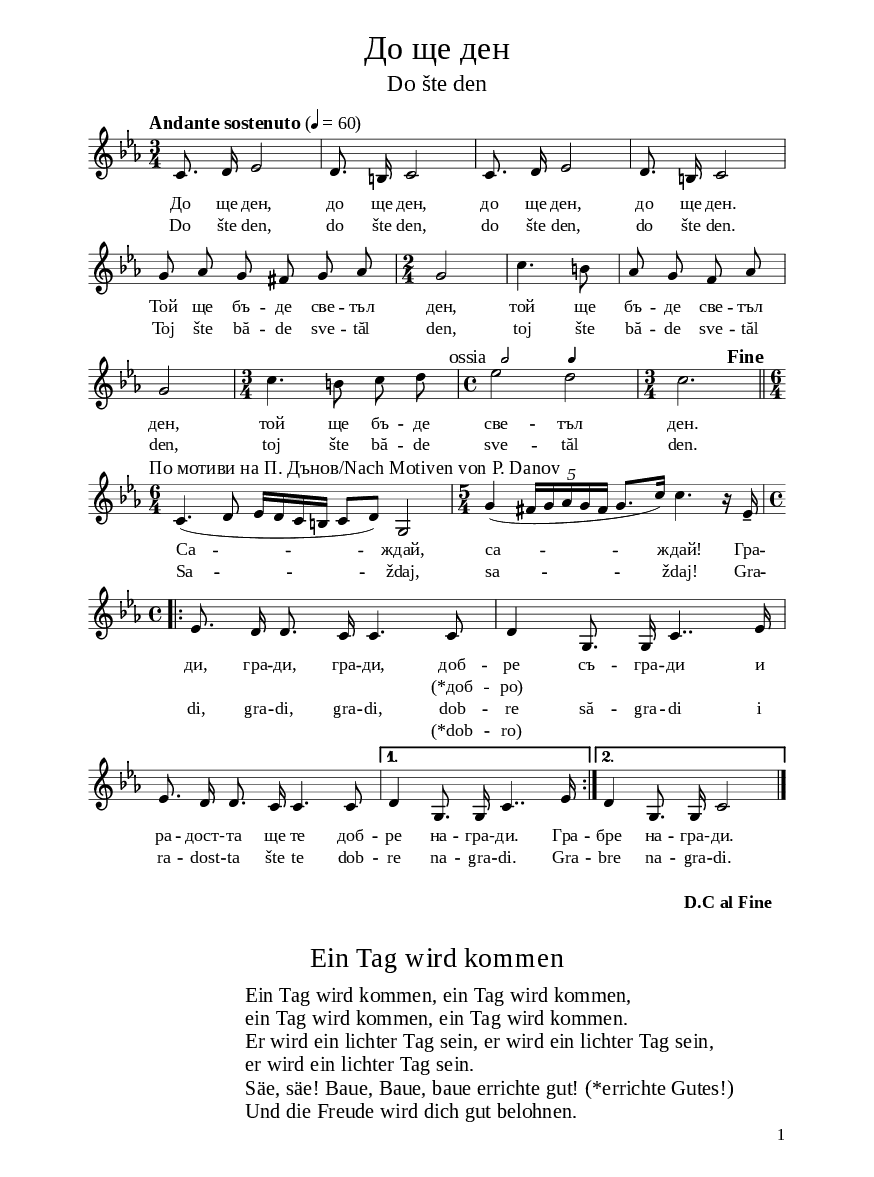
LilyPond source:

\version "2.24.4"

% include paper part and global functions
\include "include/globals.ily"

\bookpart {
  \label #'ref116
  \tocItem \markup "До ще ден – Do šte den"
  \include "include/bookpart-paper.ily"
  \score {
    \include "include/score-layout.ily"



    \new Voice \absolute {
      \clef treble
      \key c \minor
      \time 3/4
      \tempoFunc "Andante sostenuto" 4 "60"

      \autoBeamOff

      c'8. d'16 es'2 | d'8. b16 c'2 | c'8. d'16 es'2 |  d'8. b16 c'2 \break |

      g'8 as'8 g'8 fis'8 g'8 as'8 | \time 2/4  g'2 | c''4. b'8 | as'8 g'8 f'8 as'8 \break |

      g'2 | \time 3/4  c''4. b'8 c''8

      \tempo \markup {
        % make tempo note smaller
        \concat {
          \normal-text { "       ossia   "  }
          \fontsize #-4 \general-align #Y #DOWN \note {2} #0.8
          \normal-text { "             "  }
          \fontsize #-4 \general-align #Y #DOWN \note {4} #0.8
          "                                 Fine"
        }
      }

      d''8 | \time 4/4  es''2 d''2 | \time 3/4  | c''2. \bar "||" \break |

      \autoBeamOn

      \time 6/4  \tempo \markup {
        % make tempo note smaller
        \concat {
          \normal-text {"По мотиви на П. Дънов/Nach Motiven von P. Danov"}
        }
      } c'4. ( d'8 es'16 d'16 c'16 b16 c'8 d'8 ) g2 | \time 5/4  g'4 ( \once \override TupletBracket.stencil = ##f
      \times 4/5  {
        fis'16 g'16 as'16 g'16 fis'16
      } g'8. c''16 ) c''4. r16 es'16 -- \break |

      \autoBeamOff
      \time 4/4  \repeat volta 2 {
        es'8. d'16 d'8. c'16 c'4. c'8 | d'4 g8. g16 c'4.. es'16 \break |

        es'8. d'16 d'8. c'16 c'4. c'8 |
      }  \alternative {
        { d'4 g8. g16 c'4.. es'16 | }
        { d'4 g8. g16 c'2 }
      }
      \bar "|."
    }

    \addlyrics {
      До  ще
      ден,   до  ще   ден,   до  ще   ден,   до  ще   ден.
      Той   ще   бъ  --  де   све  --  тъл   ден,   той   ще   бъ  --
      де   све  --  тъл   ден,   той   ще   бъ  --  де   све  --  тъл
      ден.   Са  --  ждай,   са  --  ждай!   Гра  --  ди,   гра  --  ди,
      гра  --  ди,   доб  --  ре   съ  --  гра  --  ди   и   ра  --
      "дост-"  --  та   ще   те   доб  --  ре   на  --  "гра-"  --  ди.   Гра
      --  бре   на  --  "гра-"  --  ди.
    }
    \addlyrics {
      \repeat unfold 43 { \skip 2 } (*доб -- ро)
    }


    \addlyrics {
      Do  šte
      den,   do  šte   den,   do  šte   den,   do  šte   den.
      Toj   šte   bă  --  de   sve  --  tăl   den,   toj   šte   bă  --
      de   sve  --  tăl   den,   toj   šte   bă  --  de   sve  --  tăl
      den.   Sa  --  ždaj,   sa  --  ždaj!   Gra  --  di,   gra  --  di,
      gra  --  di,   dob  --  re   să  --  gra  --  di   i   ra  --
      dost  --  ta   šte   te   dob  --  re   na  --  gra  --  di.   Gra
      --  bre   na  --  gra  --  di.
    }

    \addlyrics {
      \repeat unfold 43 { \skip 2 } (*dob -- ro)
    }


    \header {
      title = \titleFunc "До ще ден" "Do šte den"
    }

    \midi{}
  } % score

  \markup \empty-two
  \markup \dc-one "D.C al Fine"

  %

  % include foreign translation(s) of the song
  \markup \empty-one

  \version "2.24.4"

\markup \fill-line { \fontsize #deTitleFontSize "Ein Tag wird kommen" }
\markup \null
\markup \null
\markup \abs-fontsize #10 {
  \hspace #20
  \override #`(baseline-skip . ,deCoupletBaselineSkip)

  \column { 

    \line { " "Ein Tag wird kommen, ein Tag wird kommen,}

    \line { " "ein Tag wird kommen, ein Tag wird kommen.}

    \line { " "Er wird ein lichter Tag sein, er wird ein lichter Tag sein,}
    \line { " "er wird ein lichter Tag sein.}
    \line { " "Säe, säe! Baue, Baue, baue errichte gut! (*errichte Gutes!)}

    \line { " "Und die Freude wird dich gut belohnen.}
  }
}


} % bookpart
